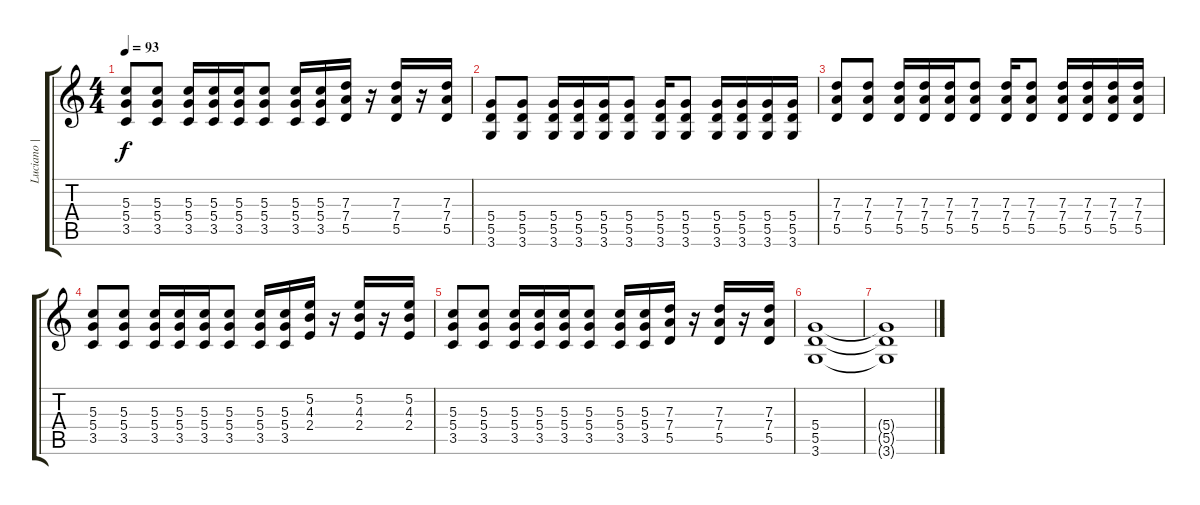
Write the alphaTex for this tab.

\track ("Luciano | Guitarra" "Luciano | ") {instrument distortionguitar}
\staff {score tabs}
\tuning (E4 B3 G3 D3 A2 E2) {hide}
\ts (4 4)
\tempo 93
\clef g2
\ks c
(5.3 5.4 3.5).8{dy f} (5.3 5.4 3.5).8 (5.3 5.4 3.5).16 (5.3 5.4 3.5).16 (5.3 5.4 3.5).16 (5.3 5.4 3.5).8 (5.3 5.4 3.5).16 (5.3 5.4 3.5).16 (7.3 7.4 5.5).16 r.16 (7.3 7.4 5.5).16 r.16 (7.3 7.4 5.5).16 |
(5.4 5.5 3.6).8 (5.4 5.5 3.6).8 (5.4 5.5 3.6).16 (5.4 5.5 3.6).16 (5.4 5.5 3.6).16 (5.4 5.5 3.6).8 (5.4 5.5 3.6).16 (5.4 5.5 3.6).8 (5.4 5.5 3.6).16 (5.4 5.5 3.6).16 (5.4 5.5 3.6).16 (5.4 5.5 3.6).16 |
(7.3 7.4 5.5).8 (7.3 7.4 5.5).8 (7.3 7.4 5.5).16 (7.3 7.4 5.5).16 (7.3 7.4 5.5).16 (7.3 7.4 5.5).8 (7.3 7.4 5.5).16 (7.3 7.4 5.5).8 (7.3 7.4 5.5).16 (7.3 7.4 5.5).16 (7.3 7.4 5.5).16 (7.3 7.4 5.5).16 |
(5.3 5.4 3.5).8 (5.3 5.4 3.5).8 (5.3 5.4 3.5).16 (5.3 5.4 3.5).16 (5.3 5.4 3.5).16 (5.3 5.4 3.5).8 (5.3 5.4 3.5).16 (5.3 5.4 3.5).16 (5.2 4.3 2.4).16 r.16 (5.2 4.3 2.4).16 r.16 (5.2 4.3 2.4).16 |
(5.3 5.4 3.5).8 (5.3 5.4 3.5).8 (5.3 5.4 3.5).16 (5.3 5.4 3.5).16 (5.3 5.4 3.5).16 (5.3 5.4 3.5).8 (5.3 5.4 3.5).16 (5.3 5.4 3.5).16 (7.3 7.4 5.5).16 r.16 (7.3 7.4 5.5).16 r.16 (7.3 7.4 5.5).16 |
(5.4 5.5 3.6).1{volume 0} |
(5.4{t} 5.5{t} 3.6{t}).1
